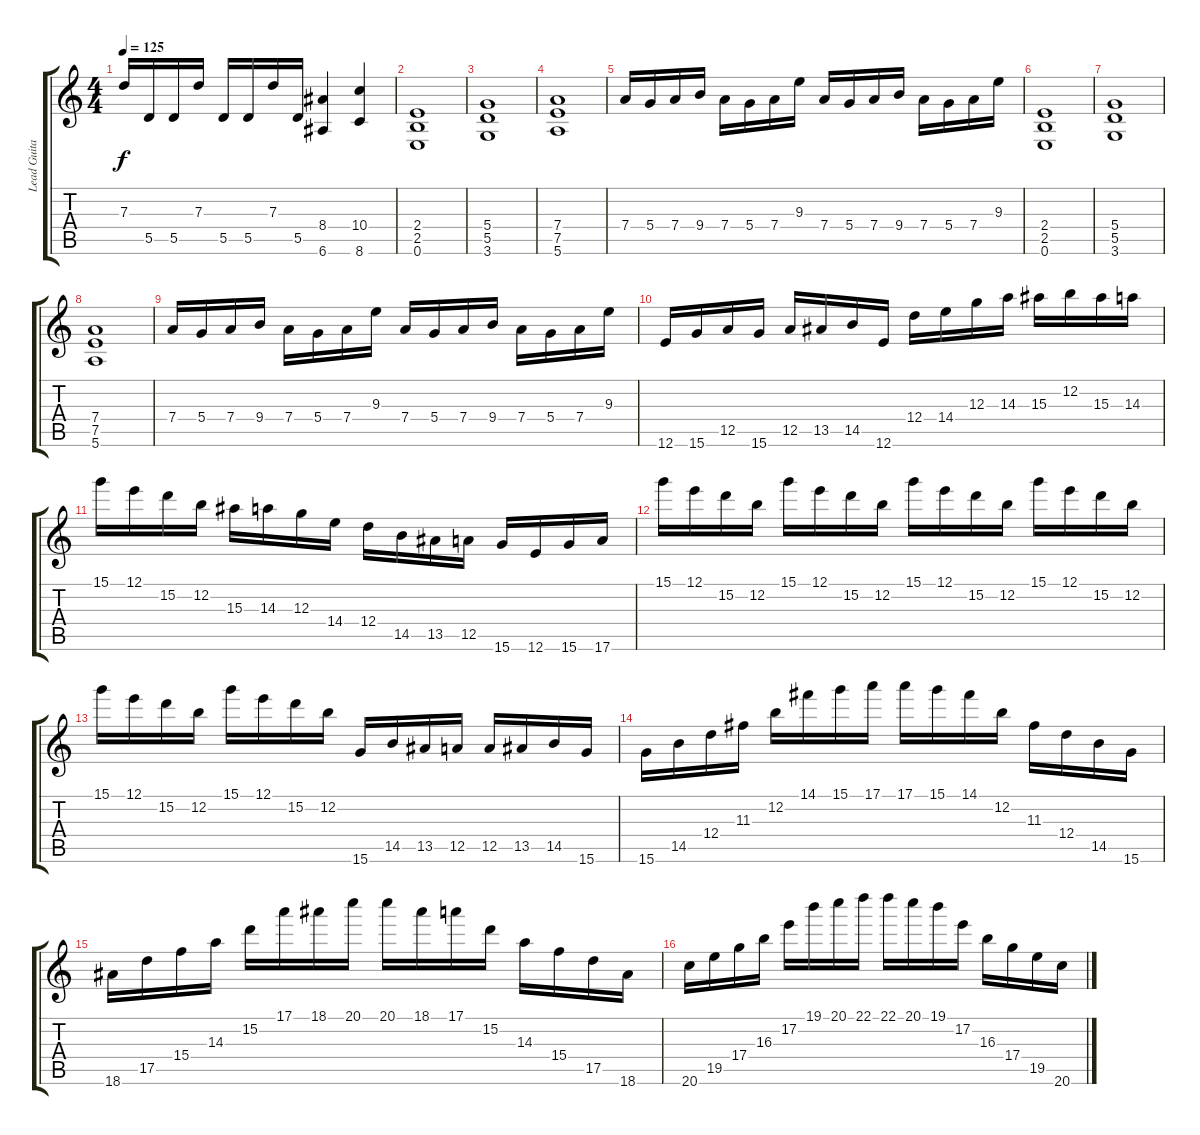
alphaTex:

\track ("Lead Guitar" "Lead Guita") {instrument distortionguitar}
\staff {score tabs}
\tuning (E4 B3 G3 D3 A2 E2) {hide}
\ts (4 4)
\tempo 125
\clef g2
\ks c
7.3.16{dy f} 5.5.16 5.5.16 7.3.16 5.5.16 5.5.16 7.3.16 5.5.16 (8.4 6.6).4 (10.4 8.6).4 |
(2.4 2.5 0.6).1 |
(5.4 5.5 3.6).1 |
(7.4 7.5 5.6).1 |
7.4.16 5.4.16 7.4.16 9.4.16 7.4.16 5.4.16 7.4.16 9.3.16 7.4.16 5.4.16 7.4.16 9.4.16 7.4.16 5.4.16 7.4.16 9.3.16 |
(2.4 2.5 0.6).1 |
(5.4 5.5 3.6).1 |
(7.4 7.5 5.6).1 |
7.4.16 5.4.16 7.4.16 9.4.16 7.4.16 5.4.16 7.4.16 9.3.16 7.4.16 5.4.16 7.4.16 9.4.16 7.4.16 5.4.16 7.4.16 9.3.16 |
12.6.16{volume 16 instrument distortionguitar} 15.6.16 12.5.16 15.6.16 12.5.16 13.5.16 14.5.16 12.6.16 12.4.16 14.4.16 12.3.16 14.3.16 15.3.16 12.2.16 15.3.16 14.3.16 |
15.1.16 12.1.16 15.2.16 12.2.16 15.3.16 14.3.16 12.3.16 14.4.16 12.4.16 14.5.16 13.5.16 12.5.16 15.6.16 12.6.16 15.6.16 17.6.16 |
15.1.16 12.1.16 15.2.16 12.2.16 15.1.16 12.1.16 15.2.16 12.2.16 15.1.16 12.1.16 15.2.16 12.2.16 15.1.16 12.1.16 15.2.16 12.2.16 |
15.1.16 12.1.16 15.2.16 12.2.16 15.1.16 12.1.16 15.2.16 12.2.16 15.6.16 14.5.16 13.5.16 12.5.16 12.5.16 13.5.16 14.5.16 15.6.16 |
15.6.16 14.5.16 12.4.16 11.3.16 12.2.16 14.1.16 15.1.16 17.1.16 17.1.16 15.1.16 14.1.16 12.2.16 11.3.16 12.4.16 14.5.16 15.6.16 |
18.6.16 17.5.16 15.4.16 14.3.16 15.2.16 17.1.16 18.1.16 20.1.16 20.1.16 18.1.16 17.1.16 15.2.16 14.3.16 15.4.16 17.5.16 18.6.16 |
20.6.16 19.5.16 17.4.16 16.3.16 17.2.16 19.1.16 20.1.16 22.1.16 22.1.16 20.1.16 19.1.16 17.2.16 16.3.16 17.4.16 19.5.16 20.6.16
